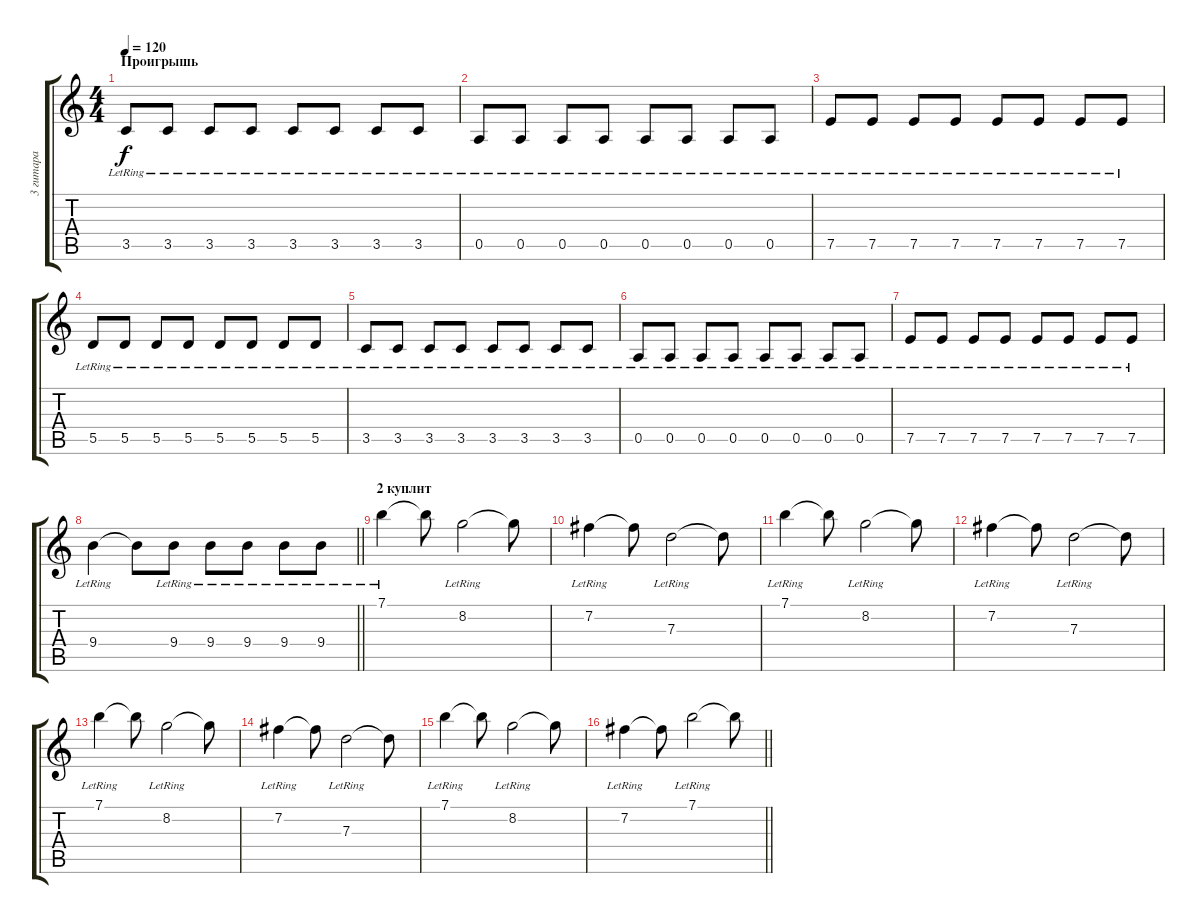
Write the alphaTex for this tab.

\track ("3 гитара" "3 гитара") {instrument acousticguitarsteel}
\staff {score tabs}
\tuning (E4 B3 G3 D3 A2 E2) {hide}
\ts (4 4)
\section ("" "Проигрышь")
\tempo 120
\clef g2
\ks c
3.5{lr}.8{dy f} 3.5{lr}.8 3.5{lr}.8 3.5{lr}.8 3.5{lr}.8 3.5{lr}.8 3.5{lr}.8 3.5{lr}.8 |
0.5{lr}.8 0.5{lr}.8 0.5{lr}.8 0.5{lr}.8 0.5{lr}.8 0.5{lr}.8 0.5{lr}.8 0.5{lr}.8 |
7.5{lr}.8 7.5{lr}.8 7.5{lr}.8 7.5{lr}.8 7.5{lr}.8 7.5{lr}.8 7.5{lr}.8 7.5{lr}.8 |
5.5{lr}.8 5.5{lr}.8 5.5{lr}.8 5.5{lr}.8 5.5{lr}.8 5.5{lr}.8 5.5{lr}.8 5.5{lr}.8 |
3.5{lr}.8 3.5{lr}.8 3.5{lr}.8 3.5{lr}.8 3.5{lr}.8 3.5{lr}.8 3.5{lr}.8 3.5{lr}.8 |
0.5{lr}.8 0.5{lr}.8 0.5{lr}.8 0.5{lr}.8 0.5{lr}.8 0.5{lr}.8 0.5{lr}.8 0.5{lr}.8 |
7.5{lr}.8 7.5{lr}.8 7.5{lr}.8 7.5{lr}.8 7.5{lr}.8 7.5{lr}.8 7.5{lr}.8 7.5{lr}.8 |
\barLineRight lightlight
9.4{lr}.4 9.4{t}.8 9.4{lr}.8 9.4{lr}.8 9.4{lr}.8 9.4{lr}.8 9.4{lr}.8 |
\section ("" "2 куплнт")
7.1{lr}.4 7.1{t}.8 8.2{lr}.2 8.2{t}.8 |
7.2{lr}.4 7.2{t}.8 7.3{lr}.2 7.3{t}.8 |
7.1{lr}.4 7.1{t}.8 8.2{lr}.2 8.2{t}.8 |
7.2{lr}.4 7.2{t}.8 7.3{lr}.2 7.3{t}.8 |
7.1{lr}.4 7.1{t}.8 8.2{lr}.2 8.2{t}.8 |
7.2{lr}.4 7.2{t}.8 7.3{lr}.2 7.3{t}.8 |
7.1{lr}.4 7.1{t}.8 8.2{lr}.2 8.2{t}.8 |
\barLineRight lightlight
7.2{lr}.4 7.2{t}.8 7.1{lr}.2 7.1{t}.8
